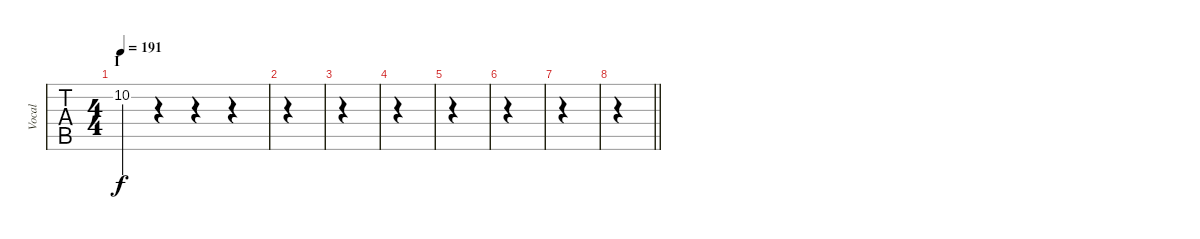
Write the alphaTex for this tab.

\track ("Vocal" "Vocal") {instrument clarinet}
\staff {tabs}
\tuning (Eb4 Bb3 Gb3 Db3 Ab2 Eb2) {hide}
\ts (4 4)
\section ("" "I")
\tempo 191
\clef g2
\ks c
10.2{t}.4{dy f} r.4 r.4 r.4 |
|
|
|
|
|
|
\barLineRight lightlight
